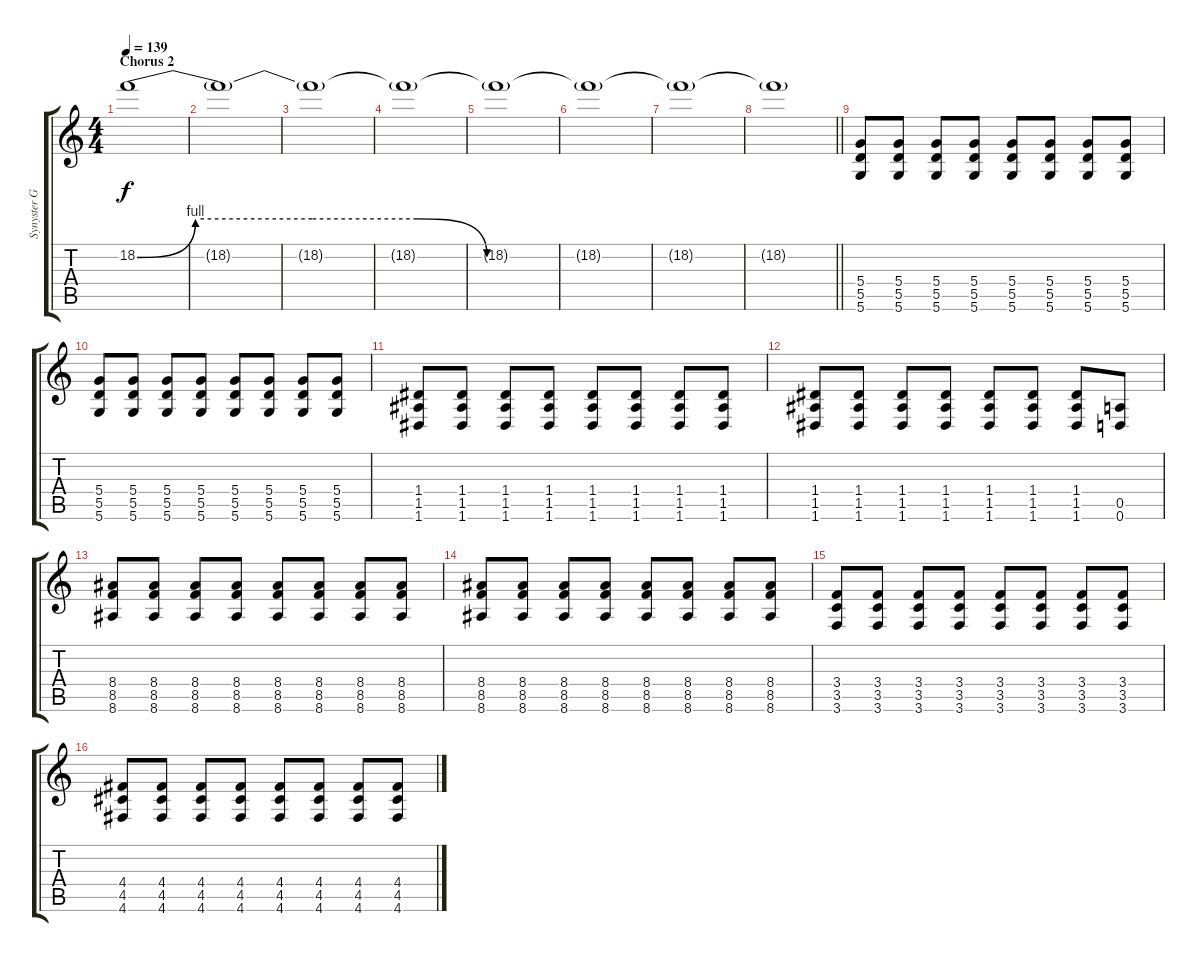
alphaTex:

\track ("Synyster Gates" "Synyster G") {instrument distortionguitar}
\staff {score tabs}
\tuning (E4 B3 G3 D3 A2 D2) {hide}
\ts (4 4)
\section ("" "Chorus 2")
\tempo 139
\clef g2
\ks c
18.2{be (custom 0 0 5 4 15 4 24 4 30 0 45 0 60 0)}.1{dy f} |
18.2{t}.1 |
18.2{t}.1 |
18.2{t}.1 |
18.2{t}.1{volume 0} |
18.2{t}.1 |
18.2{t}.1 |
\barLineRight lightlight
18.2{t}.1 |
(5.4 5.5 5.6).8{volume 16} (5.4 5.5 5.6).8 (5.4 5.5 5.6).8 (5.4 5.5 5.6).8 (5.4 5.5 5.6).8 (5.4 5.5 5.6).8 (5.4 5.5 5.6).8 (5.4 5.5 5.6).8 |
(5.4 5.5 5.6).8 (5.4 5.5 5.6).8 (5.4 5.5 5.6).8 (5.4 5.5 5.6).8 (5.4 5.5 5.6).8 (5.4 5.5 5.6).8 (5.4 5.5 5.6).8 (5.4 5.5 5.6).8 |
(1.4 1.5 1.6).8 (1.4 1.5 1.6).8 (1.4 1.5 1.6).8 (1.4 1.5 1.6).8 (1.4 1.5 1.6).8 (1.4 1.5 1.6).8 (1.4 1.5 1.6).8 (1.4 1.5 1.6).8 |
(1.4 1.5 1.6).8 (1.4 1.5 1.6).8 (1.4 1.5 1.6).8 (1.4 1.5 1.6).8 (1.4 1.5 1.6).8 (1.4 1.5 1.6).8 (1.4 1.5 1.6).8 (0.5 0.6).8 |
(8.4 8.5 8.6).8 (8.4 8.5 8.6).8 (8.4 8.5 8.6).8 (8.4 8.5 8.6).8 (8.4 8.5 8.6).8 (8.4 8.5 8.6).8 (8.4 8.5 8.6).8 (8.4 8.5 8.6).8 |
(8.4 8.5 8.6).8 (8.4 8.5 8.6).8 (8.4 8.5 8.6).8 (8.4 8.5 8.6).8 (8.4 8.5 8.6).8 (8.4 8.5 8.6).8 (8.4 8.5 8.6).8 (8.4 8.5 8.6).8 |
(3.4 3.5 3.6).8 (3.4 3.5 3.6).8 (3.4 3.5 3.6).8 (3.4 3.5 3.6).8 (3.4 3.5 3.6).8 (3.4 3.5 3.6).8 (3.4 3.5 3.6).8 (3.4 3.5 3.6).8 |
(4.4 4.5 4.6).8 (4.4 4.5 4.6).8 (4.4 4.5 4.6).8 (4.4 4.5 4.6).8 (4.4 4.5 4.6).8 (4.4 4.5 4.6).8 (4.4 4.5 4.6).8 (4.4 4.5 4.6).8
